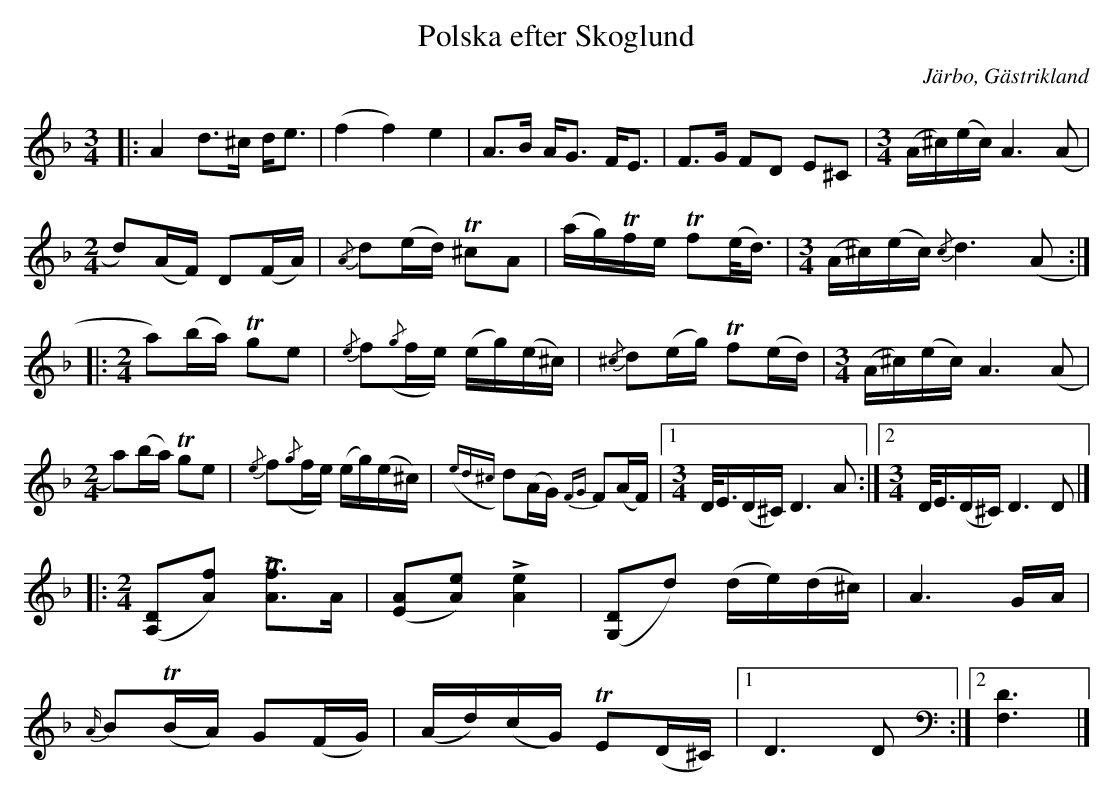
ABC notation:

X:1
T: Polska efter Skoglund
O: Järbo, Gästrikland
M: 3/4
L: 1/16
K: Dm
|:A4 d2>^c2 d2<e2 |(f4f4) e4| A2>B2 A2<G2 F2<E2|F2>G2 F2D2 E2^C2|[M:3/4] (A^c)(ec) A6 (A2 |
[M:2/4] d2)(AF) D2(FA) |{/A}d2(ed)  T^c2A2 |(ag)Tfe  Tf2(e<d) |[M:3/4] (A^c)(ec) {/c}d4>(A4:|
|:[M:2/4]a2)(ba) Tg2e2 | {/e}f2({/g}fe) (eg)(e^c) | {/^c}d2(eg) Tf2(ed) |[M:3/4] (A^c)(ec) A6 (A2|
[M:2/4] a2)(ba)  Tg2e2| {/e}f2({/g}fe) (eg)(e^c)| ({ed^c}d2)(AG)  {FG}F2(AF)|[1 [M:3/4] D<E(D^C)  D4>A4:|[2[M:3/4] D<E(D^C)  D4>D4|]
|:[M:2/4]([A,2D2][A2f2]) L[A2Tf2]>A2 | ([E2A2][A2e2]) L[A4e4] | ([G,2D2]d2) (de)(d^c) | A6GA |
{A/}B2T(BA) G2(FG) | (Ad)(cG) TE2(D^C) |[1 D4>D4 :|[2 [F,6D6] |]
